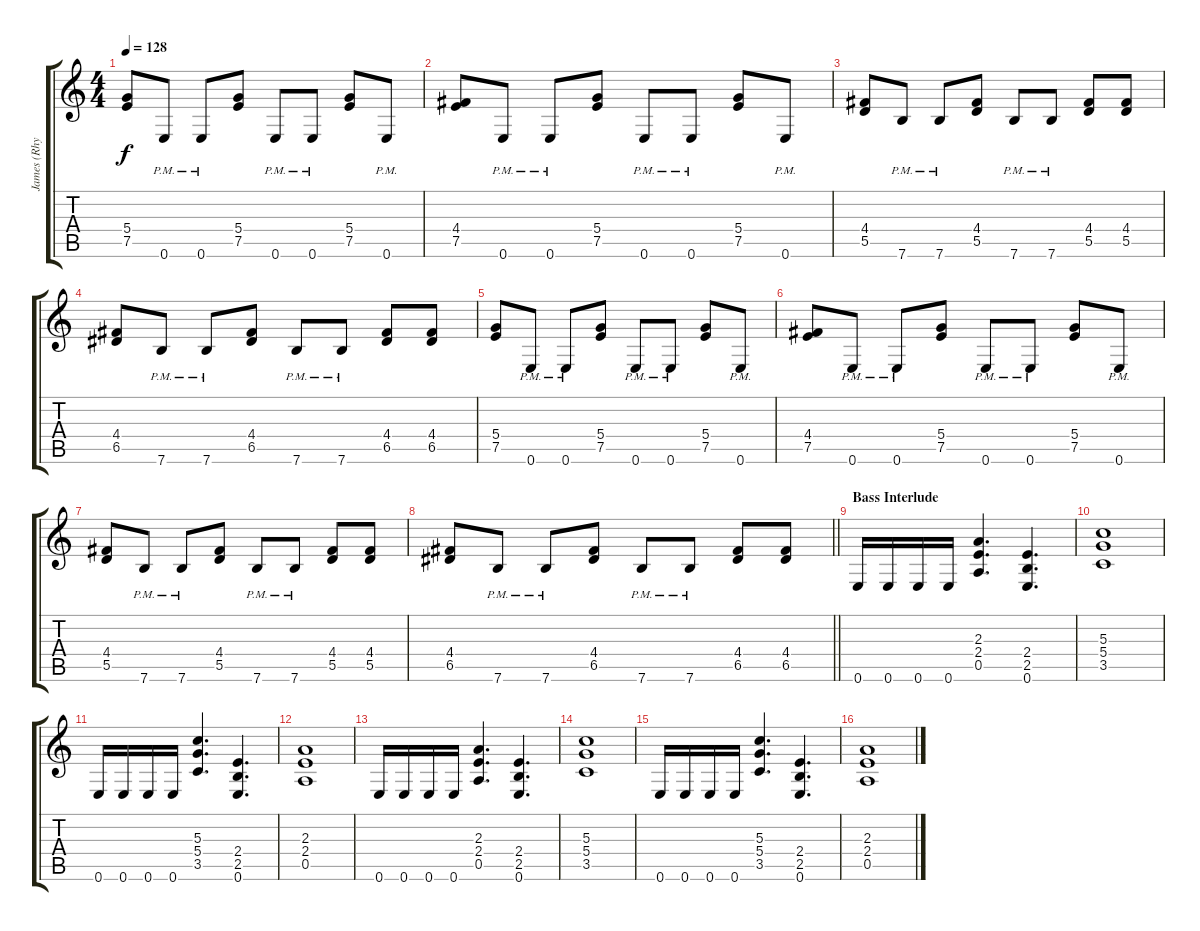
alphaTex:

\track ("James (Rhythm Guitar)" "James (Rhy") {instrument distortionguitar}
\staff {score tabs}
\tuning (E4 B3 G3 D3 A2 E2) {hide}
\ts (4 4)
\tempo 128
\clef g2
\ks c
(5.4 7.5).8{dy f} 0.6{pm}.8 0.6{pm}.8 (5.4 7.5).8 0.6{pm}.8 0.6{pm}.8 (5.4 7.5).8 0.6{pm}.8 |
(4.4 7.5).8 0.6{pm}.8 0.6{pm}.8 (5.4 7.5).8 0.6{pm}.8 0.6{pm}.8 (5.4 7.5).8 0.6{pm}.8 |
(4.4 5.5).8 7.6{pm}.8 7.6{pm}.8 (4.4 5.5).8 7.6{pm}.8 7.6{pm}.8 (4.4 5.5).8 (4.4 5.5).8 |
(4.4 6.5).8 7.6{pm}.8 7.6{pm}.8 (4.4 6.5).8 7.6{pm}.8 7.6{pm}.8 (4.4 6.5).8 (4.4 6.5).8 |
(5.4 7.5).8 0.6{pm}.8 0.6{pm}.8 (5.4 7.5).8 0.6{pm}.8 0.6{pm}.8 (5.4 7.5).8 0.6{pm}.8 |
(4.4 7.5).8 0.6{pm}.8 0.6{pm}.8 (5.4 7.5).8 0.6{pm}.8 0.6{pm}.8 (5.4 7.5).8 0.6{pm}.8 |
(4.4 5.5).8 7.6{pm}.8 7.6{pm}.8 (4.4 5.5).8 7.6{pm}.8 7.6{pm}.8 (4.4 5.5).8 (4.4 5.5).8 |
\barLineRight lightlight
(4.4 6.5).8 7.6{pm}.8 7.6{pm}.8 (4.4 6.5).8 7.6{pm}.8 7.6{pm}.8 (4.4 6.5).8 (4.4 6.5).8 |
\section ("" "Bass Interlude")
0.6.16 0.6.16 0.6.16 0.6.16 (2.3 2.4 0.5).4{d} (2.4 2.5 0.6).4{d} |
(5.3 5.4 3.5).1 |
0.6.16 0.6.16 0.6.16 0.6.16 (5.3 5.4 3.5).4{d} (2.4 2.5 0.6).4{d} |
(2.3 2.4 0.5).1 |
0.6.16 0.6.16 0.6.16 0.6.16 (2.3 2.4 0.5).4{d} (2.4 2.5 0.6).4{d} |
(5.3 5.4 3.5).1 |
0.6.16 0.6.16 0.6.16 0.6.16 (5.3 5.4 3.5).4{d} (2.4 2.5 0.6).4{d} |
(2.3 2.4 0.5).1
